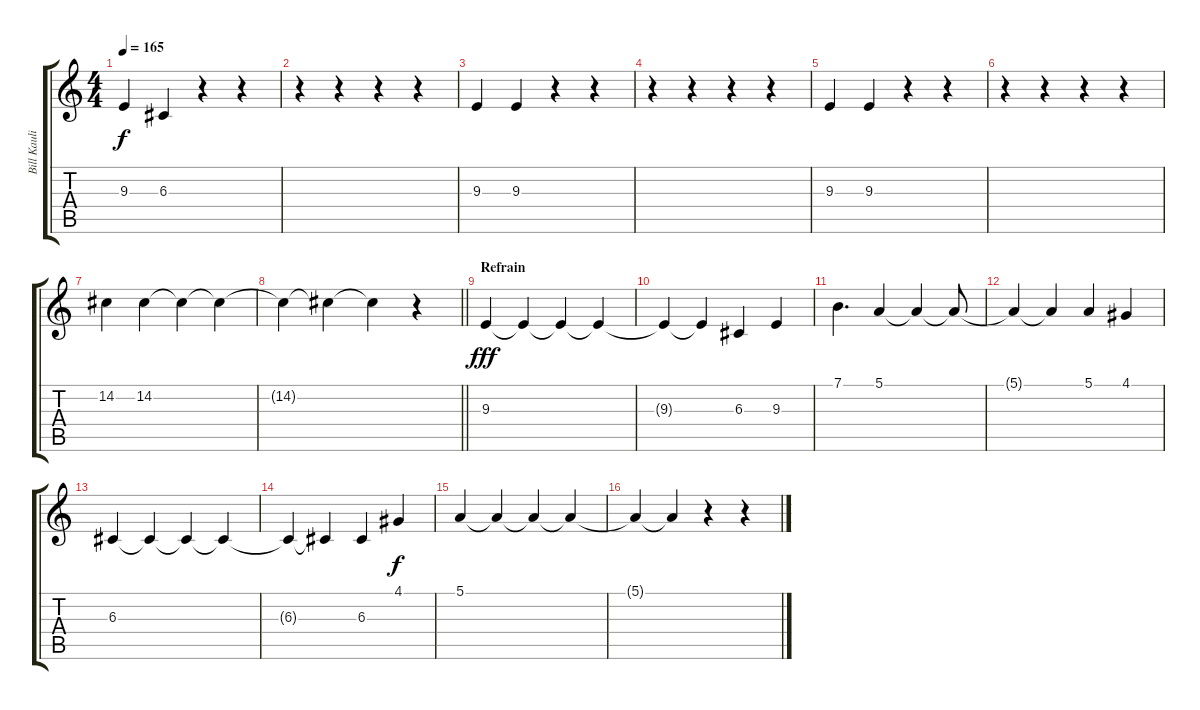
\track ("Bill Kaulitz" "Bill Kauli") {instrument oboe}
\staff {score tabs}
\tuning (E4 B3 G3 D3 A2 E2) {hide}
\ts (4 4)
\tempo 165
\clef g2
\ks c
9.3.4{dy f} 6.3.4 r.4 r.4 |
r.4 r.4 r.4 r.4 |
9.3.4 9.3.4 r.4 r.4 |
r.4 r.4 r.4 r.4 |
9.3.4 9.3.4 r.4 r.4 |
r.4 r.4 r.4 r.4 |
14.2.4{balance 16} 14.2.4 14.2{t}.4 14.2{t}.4 |
\barLineRight lightlight
14.2{t}.4 14.2{t}.4 14.2{t}.4 r.4 |
\section ("" "Refrain")
9.3.4{dy fff} 9.3{t}.4 9.3{t}.4 9.3{t}.4 |
9.3{t}.4 9.3{t}.4 6.3.4 9.3.4 |
7.1.4{d} 5.1.4 5.1{t}.4 5.1{t}.8 |
5.1{t}.4 5.1{t}.4 5.1.4 4.1.4 |
6.3.4 6.3{t}.4 6.3{t}.4 6.3{t}.4 |
6.3{t}.4 6.3{t}.4 6.3.4 4.1.4{dy f} |
5.1.4 5.1{t}.4 5.1{t}.4 5.1{t}.4 |
5.1{t}.4 5.1{t}.4 r.4 r.4
